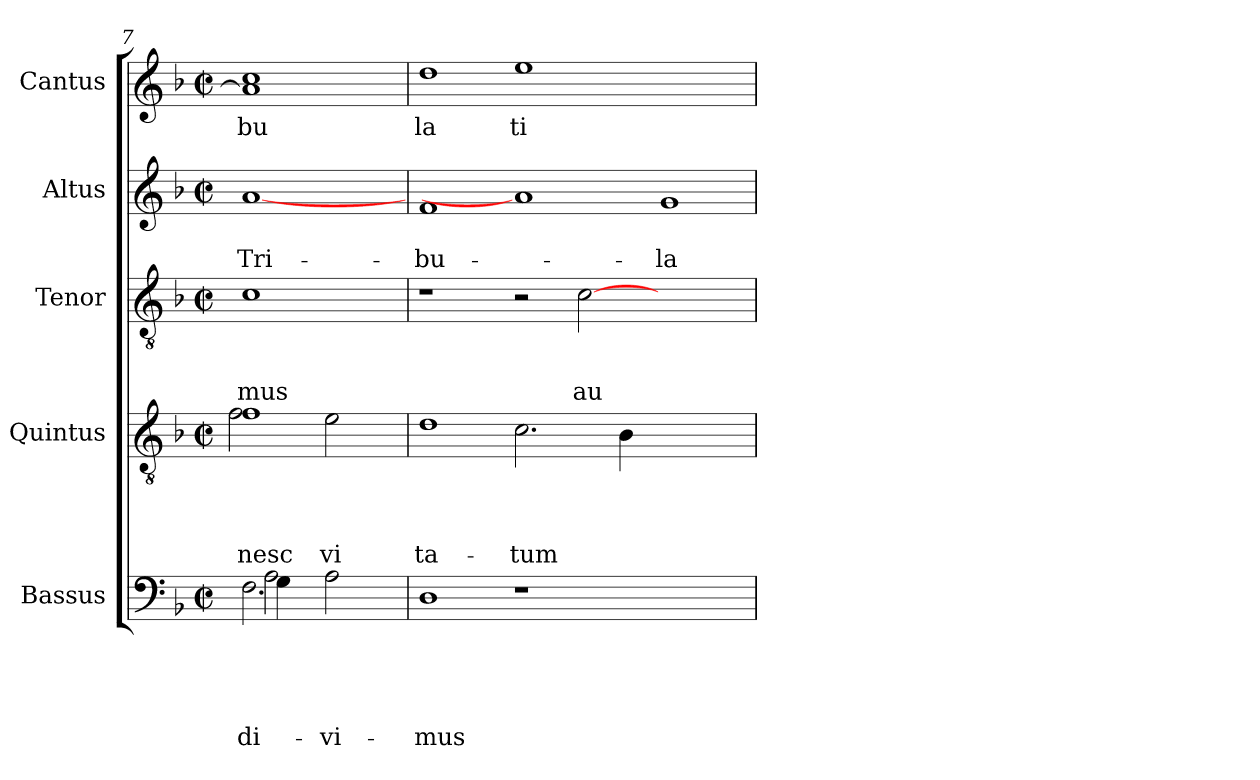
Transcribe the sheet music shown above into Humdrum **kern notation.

**kern	**text	**text	**text	**text	**text	**kern	**text	**text	**text	**text	**kern	**text	**text	**text	**kern	**text	**text	**kern	**text
*part5	*part5	*part5	*part5	*part5	*part5	*part4	*part4	*part4	*part4	*part4	*part3	*part3	*part3	*part3	*part2	*part2	*part2	*part1	*part1
*staff5	*staff5	*staff5	*staff5	*staff5	*staff5	*staff4	*staff4	*staff4	*staff4	*staff4	*staff3	*staff3	*staff3	*staff3	*staff2	*staff2	*staff2	*staff1	*staff1
*I"Bassus	*	*	*	*	*	*I"Quintus	*	*	*	*	*I"Tenor	*	*	*	*I"Altus	*	*	*I"Cantus	*
*clefF4	*	*	*	*	*	*clefGv2	*	*	*	*	*clefGv2	*	*	*	*clefG2	*	*	*clefG2	*
*k[b-]	*	*	*	*	*	*k[b-]	*	*	*	*	*k[b-]	*	*	*	*k[b-]	*	*	*k[b-]	*
*F:	*	*	*	*	*	*F:	*	*	*	*	*F:	*	*	*	*F:	*	*	*F:	*
*M2/2	*	*	*	*	*	*M2/2	*	*	*	*	*M2/2	*	*	*	*M2/2	*	*	*M2/2	*
*met(c|)	*	*	*	*	*	*met(c|)	*	*	*	*	*met(c|)	*	*	*	*met(c|)	*	*	*met(c|)	*
=7	=7	=7	=7	=7	=7	=7	=7	=7	=7	=7	=7	=7	=7	=7	=7	=7	=7	=7	=7
*^	*	*	*	*	*	*	*	*	*	*	*	*	*	*	*	*	*	*	*
*	*^	*	*	*	*	*	*	*	*	*	*	*	*	*	*	*	*	*	*	*
!	!	!	!	!	!	!	!LO:LY:b	!	!	!	!	!LO:LY:b	!	!	!	!LO:LY:b	!	!	!LO:LY:b	!	!LO:LY:b
*	*	*	*	*	*	*	*	*^	*	*	*	*	*	*	*	*	*	*	*	*	*
2.F\	2A\	4G\	.	.	.	.	-di-	1f	2f\	.	.	.	-nesc	1c	.	.	-mus	[1a	.	Tri-	1a] 1cc	bu
.	.	4ryy	.	.	.	.	.	.	.	.	.	.	.	.	.	.	.	.	.	.	.	.
!	!	!	!	!	!	!	!LO:LY:b	!	!	!	!	!	!LO:LY:b	!	!	!	!	!	!	!	!	!
.	2ryy	2A\	.	.	.	.	-vi-	.	2e\	.	.	.	vi-	.	.	.	.	.	.	.	.	.
4ryy	.	.	.	.	.	.	.	.	.	.	.	.	.	.	.	.	.	.	.	.	.	.
*v	*v	*v	*	*	*	*	*	*	*	*	*	*	*	*	*	*	*	*	*	*	*	*
*	*	*	*	*	*	*v	*v	*	*	*	*	*	*	*	*	*	*	*	*	*
!!LO:LB:g=z
=8	=8	=8	=8	=8	=8	=8	=8	=8	=8	=8	=8	=8	=8	=8	=8	=8	=8	=8	=8
!	!	!	!	!	!LO:LY:b	!	!	!	!	!LO:LY:b	!	!	!	!	!	!	!LO:LY:b	!	!LO:LY:b
1D	.	.	.	.	-mus	1d	.	.	.	-ta-	1r	.	.	.	1f	.	-bu-	1dd	la
!	!	!	!	!	!	!	!	!	!	!LO:LY:b	!	!	!	!	!	!	!	!	!LO:LY:b
1r	.	.	.	.	.	2.c\	.	.	.	-tum	2r	.	.	.	1a]	.	.	1ee	ti
!	!	!	!	!	!	!	!	!	!	!	!	!	!	!LO:LY:b	!	!	!	!	!
.	.	.	.	.	.	.	.	.	.	.	[>2c\	.	.	au	.	.	.	.	.
.	.	.	.	.	.	4B-\	.	.	.	.	.	.	.	.	.	.	.	.	.
!	!	!	!	!	!	!	!	!	!	!	!	!	!	!	!	!	!LO:LY:b	!	!
1ryy	.	.	.	.	.	1ryy	.	.	.	.	1ryy	.	.	.	1g	.	-la-	1ryy	.
=	=	=	=	=	=	=	=	=	=	=	=	=	=	=	=	=	=	=	=
*-	*-	*-	*-	*-	*-	*-	*-	*-	*-	*-	*-	*-	*-	*-	*-	*-	*-	*-	*-
